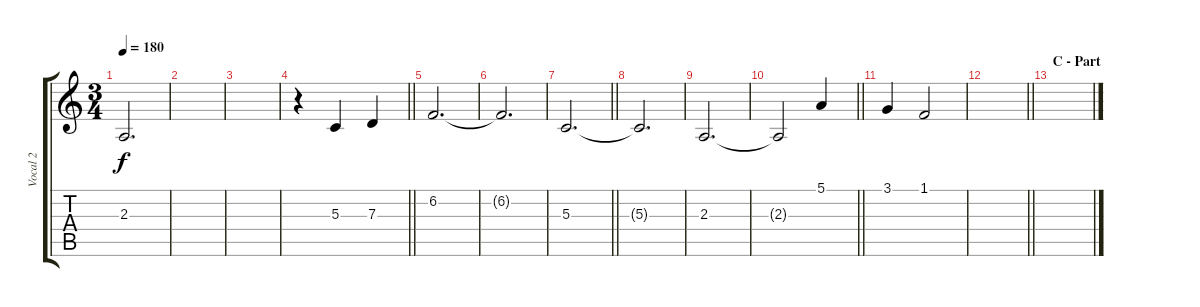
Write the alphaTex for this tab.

\track ("Vocal 2" "Vocal 2") {instrument violin}
\staff {score tabs}
\tuning (E4 B3 G3 D3 A2 E2) {hide}
\ts (3 4)
\tempo 180
\clef g2
\ks c
2.3.2{d dy f} |
|
|
\barLineRight lightlight
r.4 5.3.4 7.3.4 |
6.2.2{d} |
6.2{t}.2{d} |
\barLineRight lightlight
5.3.2{d} |
5.3{t}.2{d} |
2.3.2{d} |
\barLineRight lightlight
2.3{t}.2 5.1.4 |
3.1.4 1.1.2 |
\barLineRight lightlight
|
\section ("" "C - Part")
